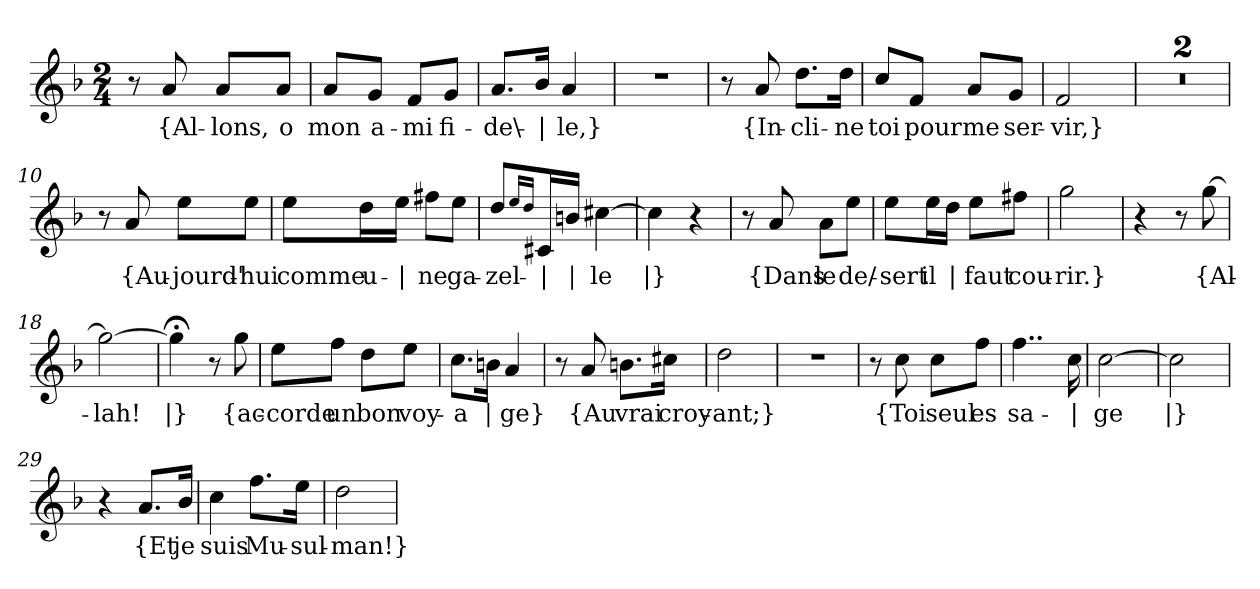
**kern	**text
*part1	*part1
*staff1	*staff1
*clefG2	*
*k[b-]	*
*M2/4	*
=1	=1
8r	.
!	!LO:LY:b
8a/	{Al-
!	!LO:LY:b
8a/L	-lons,
!	!LO:LY:b
8a/J	o
=2	=2
!	!LO:LY:b
8a/L	mon
!	!LO:LY:b
8g/J	a-
!	!LO:LY:b
8f/L	-mi
!	!LO:LY:b
8g/J	fi-
=3	=3
!	!LO:LY:b
8.a/L	-de\-
!	!LO:LY:b
16b-/Jk	|
!	!LO:LY:b
4a/	-le,}
=4	=4
2r	.
=5	=5
8r	.
!	!LO:LY:b
8a/	{In-
!	!LO:LY:b
8.dd\L	-cli-
!	!LO:LY:b
16dd\Jk	-ne
=6	=6
!	!LO:LY:b
8cc/L	toi
!	!LO:LY:b
8f/J	pour
!	!LO:LY:b
8a/L	me
!	!LO:LY:b
8g/J	ser-
=7	=7
!	!LO:LY:b
2f/	-vir,}
=8	=8
2r	.
=9	=9
2r	.
!!LO:LB:g=z
=10	=10
8r	.
!	!LO:LY:b
8a/	{Au-
!	!LO:LY:b
8ee\L	-jourd'-
!	!LO:LY:b
8ee\J	-hui
=11	=11
!	!LO:LY:b
8ee\L	comme
!	!LO:LY:b
16dd\L	u-
!	!LO:LY:b
16ee\JJ	|
!	!LO:LY:b
8ff#X\L	-ne
!	!LO:LY:b
8ee\J	ga-
=12	=12
!	!LO:LY:b
8dd/L	-zel-
16qee/LL	.
16qdd/JJ	.
!	!LO:LY:b
16c#X/L	|
!	!LO:LY:b
16bn/JJ	|
!	!LO:LY:b
[4cc#X\	-le
=13	=13
!	!LO:LY:b
4cc#\]	|}
4r	.
=14	=14
8r	.
!	!LO:LY:b
8a/	{Dans
!	!LO:LY:b
8a\L	le
!	!LO:LY:b
8ee\J	de/-
=15	=15
!	!LO:LY:b
8ee\L	-sert
!	!LO:LY:b
16ee\L	il
!	!LO:LY:b
16dd\JJ	|
!	!LO:LY:b
8ee\L	faut
!	!LO:LY:b
8ff#X\J	cou-
=16	=16
!	!LO:LY:b
2gg\	-rir.}
!!LO:LB:g=z
=17	=17
4r	.
8r	.
!	!LO:LY:b
[8gg\	{Al-
=18	=18
!	!LO:LY:b
2gg\_	-lah!
=19	=19
!	!LO:LY:b
4gg;<\]	|}
8r	.
!	!LO:LY:b
8gg\	{ac-
=20	=20
!	!LO:LY:b
8ee\L	-corde
!	!LO:LY:b
8ff\J	un
!	!LO:LY:b
8dd\L	bon
!	!LO:LY:b
8ee\J	voy-
=21	=21
!	!LO:LY:b
8.cc\L	-a
!	!LO:LY:b
16bn\Jk	|
!	!LO:LY:b
4a/	-ge}
=22	=22
8r	.
!	!LO:LY:b
8a/	{Au
!	!LO:LY:b
8.bn\L	vrai
!	!LO:LY:b
16cc#X\Jk	croy-
=23	=23
!	!LO:LY:b
2dd\	-ant;}
=24	=24
2r	.
=25	=25
8r	.
!	!LO:LY:b
8cc\	{Toi
!	!LO:LY:b
8cc\L	seul
!	!LO:LY:b
8ff\J	es
!!LO:LB:g=z
=26	=26
!	!LO:LY:b
4..ff\	sa-
!	!LO:LY:b
16cc\	|
=27	=27
!	!LO:LY:b
[2cc\	-ge
=28	=28
!	!LO:LY:b
2cc\]	|}
=29	=29
4r	.
!	!LO:LY:b
8.a/L	{Et
!	!LO:LY:b
16b-/Jk	je
=30	=30
!	!LO:LY:b
4cc\	suis
!	!LO:LY:b
8.ff\L	Mu-
!	!LO:LY:b
16ee\Jk	-sul-
=31	=31
!	!LO:LY:b
2dd\	-man!}
=	=
*-	*-
